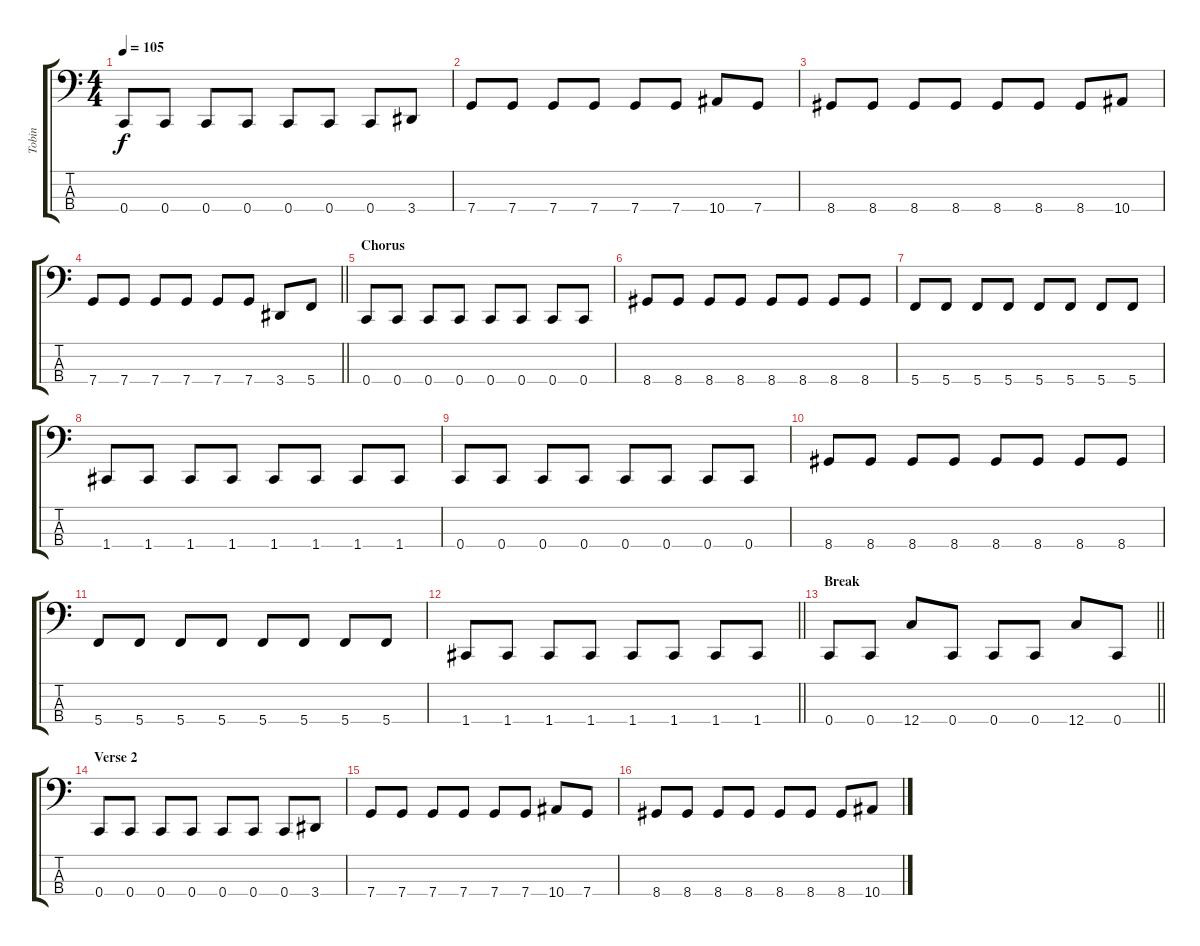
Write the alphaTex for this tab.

\track ("Tobin" "Tobin") {instrument electricbassfinger}
\staff {score tabs}
\tuning (F2 C2 G1 C1) {hide}
\ts (4 4)
\tempo 105
\clef f4
\ks c
0.4.8{dy f} 0.4.8 0.4.8 0.4.8 0.4.8 0.4.8 0.4.8 3.4.8 |
7.4.8 7.4.8 7.4.8 7.4.8 7.4.8 7.4.8 10.4.8 7.4.8 |
8.4.8 8.4.8 8.4.8 8.4.8 8.4.8 8.4.8 8.4.8 10.4.8 |
\barLineRight lightlight
7.4.8 7.4.8 7.4.8 7.4.8 7.4.8 7.4.8 3.4.8 5.4.8 |
\section ("" "Chorus")
0.4.8 0.4.8 0.4.8 0.4.8 0.4.8 0.4.8 0.4.8 0.4.8 |
8.4.8 8.4.8 8.4.8 8.4.8 8.4.8 8.4.8 8.4.8 8.4.8 |
5.4.8 5.4.8 5.4.8 5.4.8 5.4.8 5.4.8 5.4.8 5.4.8 |
1.4.8 1.4.8 1.4.8 1.4.8 1.4.8 1.4.8 1.4.8 1.4.8 |
0.4.8 0.4.8 0.4.8 0.4.8 0.4.8 0.4.8 0.4.8 0.4.8 |
8.4.8 8.4.8 8.4.8 8.4.8 8.4.8 8.4.8 8.4.8 8.4.8 |
5.4.8 5.4.8 5.4.8 5.4.8 5.4.8 5.4.8 5.4.8 5.4.8 |
\barLineRight lightlight
1.4.8 1.4.8 1.4.8 1.4.8 1.4.8 1.4.8 1.4.8 1.4.8 |
\section ("" "Break")
\barLineRight lightlight
0.4.8{instrument slapbass1} 0.4.8 12.4.8 0.4.8 0.4.8 0.4.8 12.4.8 0.4.8 |
\section ("" "Verse 2")
0.4.8{instrument electricbassfinger} 0.4.8 0.4.8 0.4.8 0.4.8 0.4.8 0.4.8 3.4.8 |
7.4.8 7.4.8 7.4.8 7.4.8 7.4.8 7.4.8 10.4.8 7.4.8 |
8.4.8 8.4.8 8.4.8 8.4.8 8.4.8 8.4.8 8.4.8 10.4.8
